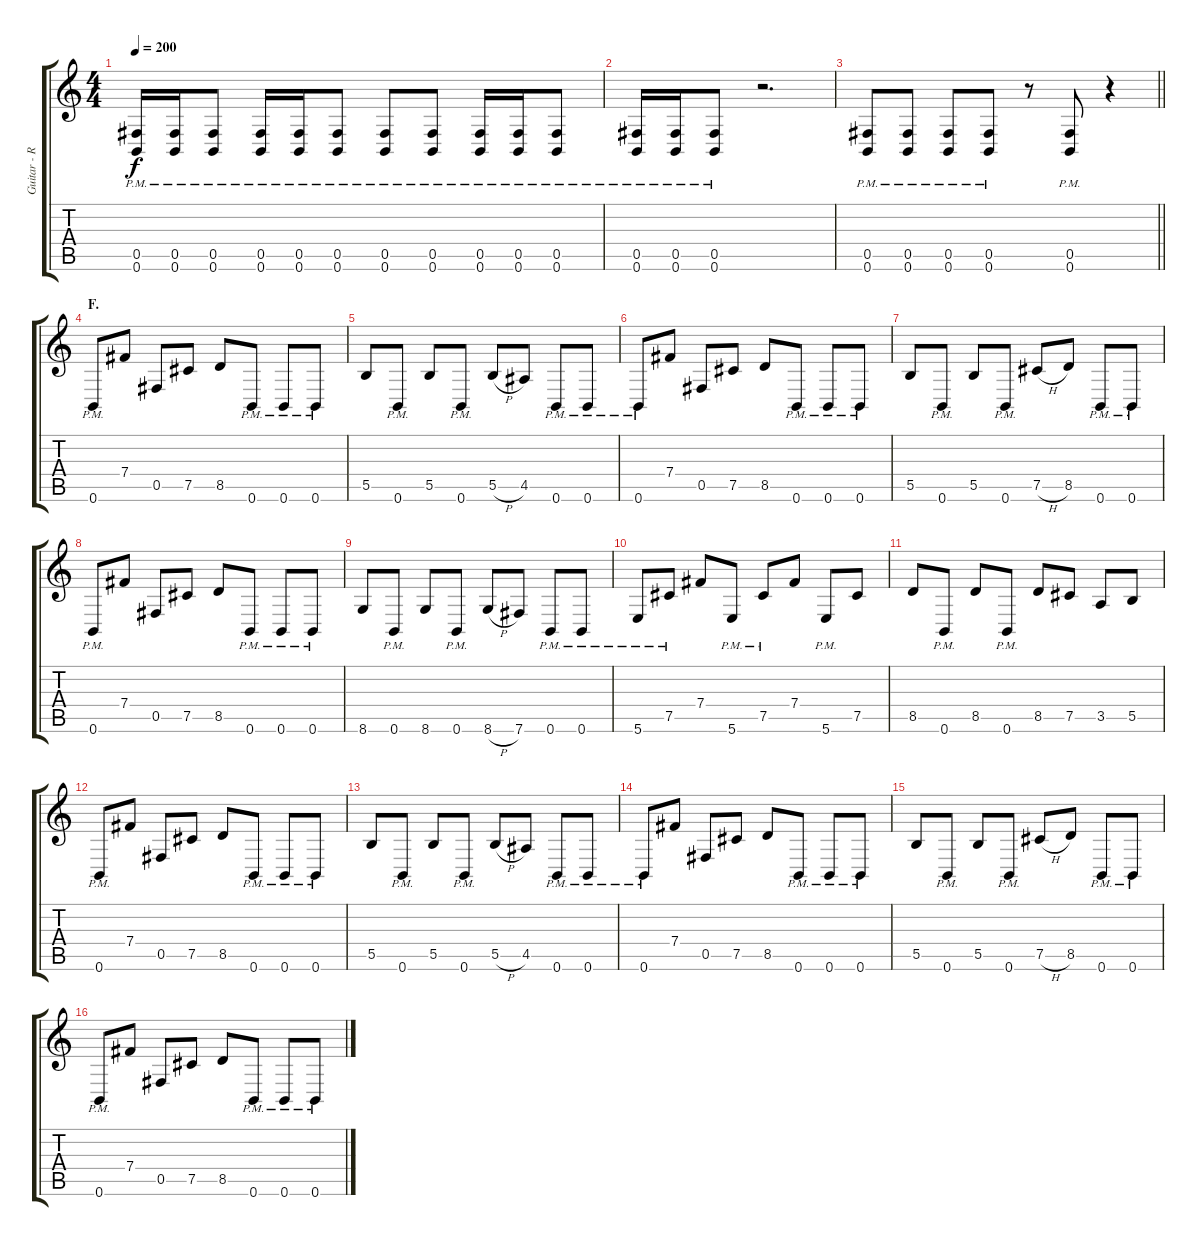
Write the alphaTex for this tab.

\track ("Guitar - Right" "Guitar - R") {instrument distortionguitar}
\staff {score tabs}
\tuning (Db4 Ab3 E3 B2 Gb2 B1) {hide}
\ts (4 4)
\tempo 200
\clef g2
\ks c
(0.5{pm} 0.6{pm}).16{dy f} (0.5{pm} 0.6{pm}).16 (0.5{pm} 0.6{pm}).8 (0.5{pm} 0.6{pm}).16 (0.5{pm} 0.6{pm}).16 (0.5{pm} 0.6{pm}).8 (0.5{pm} 0.6{pm}).8 (0.5{pm} 0.6{pm}).8 (0.5{pm} 0.6{pm}).16 (0.5{pm} 0.6{pm}).16 (0.5{pm} 0.6{pm}).8 |
(0.5{pm} 0.6{pm}).16 (0.5{pm} 0.6{pm}).16 (0.5{pm} 0.6{pm}).8 r.2{d} |
\barLineRight lightlight
(0.5{pm} 0.6{pm}).8 (0.5{pm} 0.6{pm}).8 (0.5{pm} 0.6{pm}).8 (0.5{pm} 0.6{pm}).8 r.8 (0.5{pm} 0.6{pm}).8 r.4 |
\section ("" "F.")
0.6{pm}.8 7.4.8 0.5.8 7.5.8 8.5.8 0.6{pm}.8 0.6{pm}.8 0.6{pm}.8 |
5.5.8 0.6{pm}.8 5.5.8 0.6{pm}.8 5.5{h}.8 4.5.8 0.6{pm}.8 0.6{pm}.8 |
0.6{pm}.8 7.4.8 0.5.8 7.5.8 8.5.8 0.6{pm}.8 0.6{pm}.8 0.6{pm}.8 |
5.5.8 0.6{pm}.8 5.5.8 0.6{pm}.8 7.5{h}.8 8.5.8 0.6{pm}.8 0.6{pm}.8 |
0.6{pm}.8 7.4.8 0.5.8 7.5.8 8.5.8 0.6{pm}.8 0.6{pm}.8 0.6{pm}.8 |
8.6.8 0.6{pm}.8 8.6.8 0.6{pm}.8 8.6{h}.8 7.6.8 0.6{pm}.8 0.6{pm}.8 |
5.6{pm}.8 7.5{pm}.8 7.4.8 5.6{pm}.8 7.5{pm}.8 7.4.8 5.6{pm}.8 7.5.8 |
8.5.8 0.6{pm}.8 8.5.8 0.6{pm}.8 8.5.8 7.5.8 3.5.8 5.5.8 |
0.6{pm}.8 7.4.8 0.5.8 7.5.8 8.5.8 0.6{pm}.8 0.6{pm}.8 0.6{pm}.8 |
5.5.8 0.6{pm}.8 5.5.8 0.6{pm}.8 5.5{h}.8 4.5.8 0.6{pm}.8 0.6{pm}.8 |
0.6{pm}.8 7.4.8 0.5.8 7.5.8 8.5.8 0.6{pm}.8 0.6{pm}.8 0.6{pm}.8 |
5.5.8 0.6{pm}.8 5.5.8 0.6{pm}.8 7.5{h}.8 8.5.8 0.6{pm}.8 0.6{pm}.8 |
0.6{pm}.8 7.4.8 0.5.8 7.5.8 8.5.8 0.6{pm}.8 0.6{pm}.8 0.6{pm}.8
